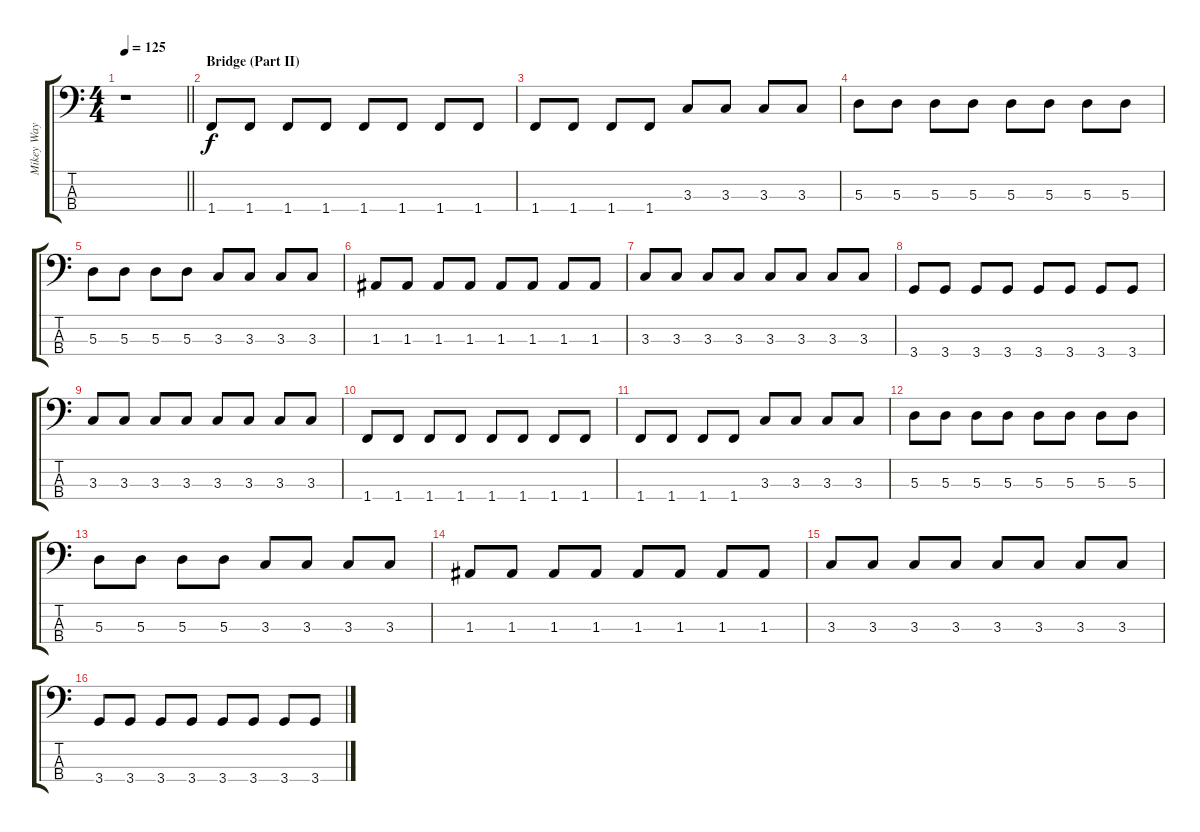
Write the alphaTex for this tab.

\track ("Mikey Way" "Mikey Way") {instrument electricbasspick}
\staff {score tabs}
\tuning (G2 D2 A1 E1) {hide}
\ts (4 4)
\tempo 125
\clef f4
\barLineRight lightlight
\ks c
r.1{dy f} |
\section ("" "Bridge (Part II)")
1.4.8 1.4.8 1.4.8 1.4.8 1.4.8 1.4.8 1.4.8 1.4.8 |
1.4.8 1.4.8 1.4.8 1.4.8 3.3.8 3.3.8 3.3.8 3.3.8 |
5.3.8 5.3.8 5.3.8 5.3.8 5.3.8 5.3.8 5.3.8 5.3.8 |
5.3.8 5.3.8 5.3.8 5.3.8 3.3.8 3.3.8 3.3.8 3.3.8 |
1.3.8 1.3.8 1.3.8 1.3.8 1.3.8 1.3.8 1.3.8 1.3.8 |
3.3.8 3.3.8 3.3.8 3.3.8 3.3.8 3.3.8 3.3.8 3.3.8 |
3.4.8 3.4.8 3.4.8 3.4.8 3.4.8 3.4.8 3.4.8 3.4.8 |
3.3.8 3.3.8 3.3.8 3.3.8 3.3.8 3.3.8 3.3.8 3.3.8 |
1.4.8 1.4.8 1.4.8 1.4.8 1.4.8 1.4.8 1.4.8 1.4.8 |
1.4.8 1.4.8 1.4.8 1.4.8 3.3.8 3.3.8 3.3.8 3.3.8 |
5.3.8 5.3.8 5.3.8 5.3.8 5.3.8 5.3.8 5.3.8 5.3.8 |
5.3.8 5.3.8 5.3.8 5.3.8 3.3.8 3.3.8 3.3.8 3.3.8 |
1.3.8 1.3.8 1.3.8 1.3.8 1.3.8 1.3.8 1.3.8 1.3.8 |
3.3.8 3.3.8 3.3.8 3.3.8 3.3.8 3.3.8 3.3.8 3.3.8 |
3.4.8 3.4.8 3.4.8 3.4.8 3.4.8 3.4.8 3.4.8 3.4.8
